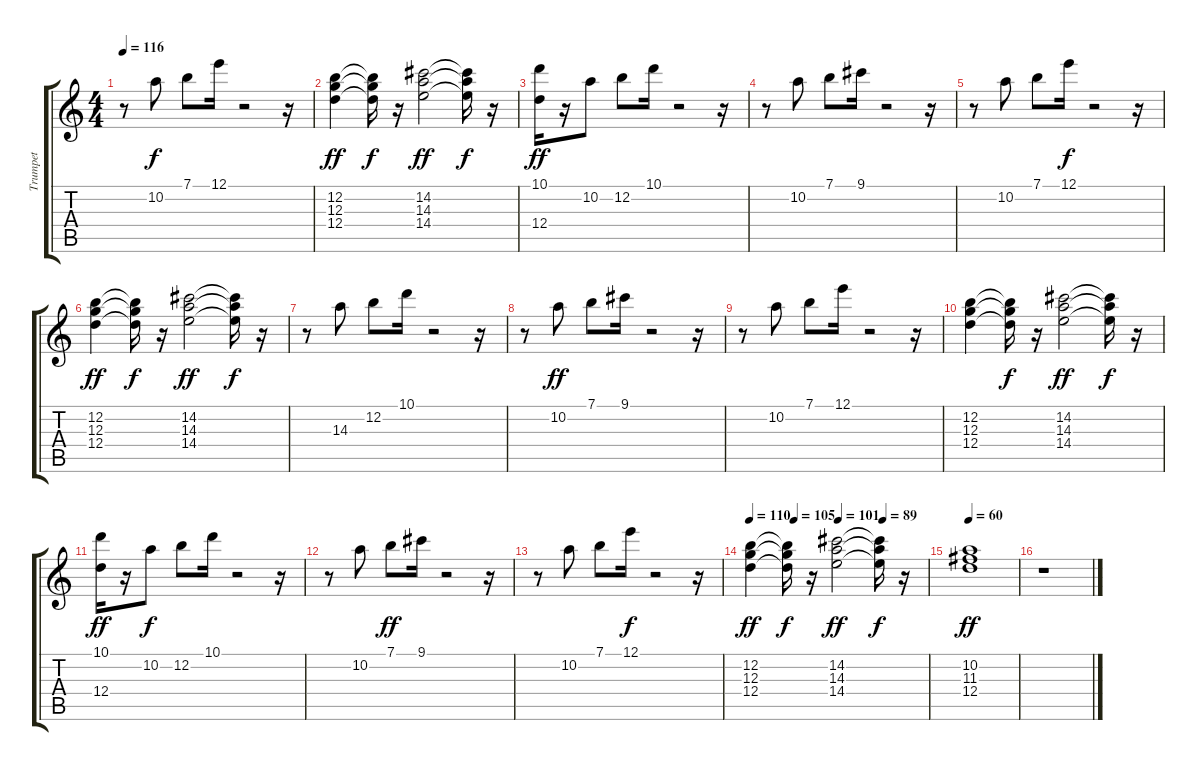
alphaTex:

\track ("Trumpet " "Trumpet ") {instrument acousticguitarsteel}
\staff {score tabs}
\tuning (E4 B3 G3 D3 A2 E2) {hide}
\ts (4 4)
\tempo 116
\clef g2
\ks c
r.8{dy ff} 10.2.8{dy f} 7.1.8 12.1.16 r.2 r.16 |
(12.2 12.3 12.4).4{dy ff} (12.2{t} 12.3{t} 12.4{t}).16{dy f} r.16 (14.2 14.3 14.4).2{dy ff} (14.2{t} 14.3{t} 14.4{t}).16{dy f} r.16 |
(10.1 12.4).16{dy ff} r.16 10.2.8 12.2.8 10.1.16 r.2 r.16 |
r.8 10.2.8 7.1.8 9.1.16 r.2 r.16 |
r.8 10.2.8 7.1.8 12.1.16{dy f} r.2 r.16 |
(12.2 12.3 12.4).4{dy ff} (12.2{t} 12.3{t} 12.4{t}).16{dy f} r.16 (14.2 14.3 14.4).2{dy ff} (14.2{t} 14.3{t} 14.4{t}).16{dy f} r.16 |
r.8 14.3.8 12.2.8 10.1.16 r.2 r.16 |
r.8 10.2.8{dy ff} 7.1.8 9.1.16 r.2 r.16 |
r.8 10.2.8 7.1.8 12.1.16 r.2 r.16 |
(12.2 12.3 12.4).4 (12.2{t} 12.3{t} 12.4{t}).16{dy f} r.16 (14.2 14.3 14.4).2{dy ff} (14.2{t} 14.3{t} 14.4{t}).16{dy f} r.16 |
(10.1 12.4).16{dy ff} r.16 10.2.8{dy f} 12.2.8 10.1.16 r.2 r.16 |
r.8 10.2.8 7.1.8{dy ff} 9.1.16 r.2 r.16 |
r.8 10.2.8 7.1.8 12.1.16{dy f} r.2 r.16 |
\tempo 110
\tempo (105 0.25)
\tempo (101 0.5)
\tempo (89 0.75)
(12.2 12.3 12.4).4{dy ff} (12.2{t} 12.3{t} 12.4{t}).16{dy f} r.16 (14.2 14.3 14.4).2{dy ff} (14.2{t} 14.3{t} 14.4{t}).16{dy f} r.16 |
\tempo 60
(10.2 11.3 12.4).1{dy ff} |
r.1
